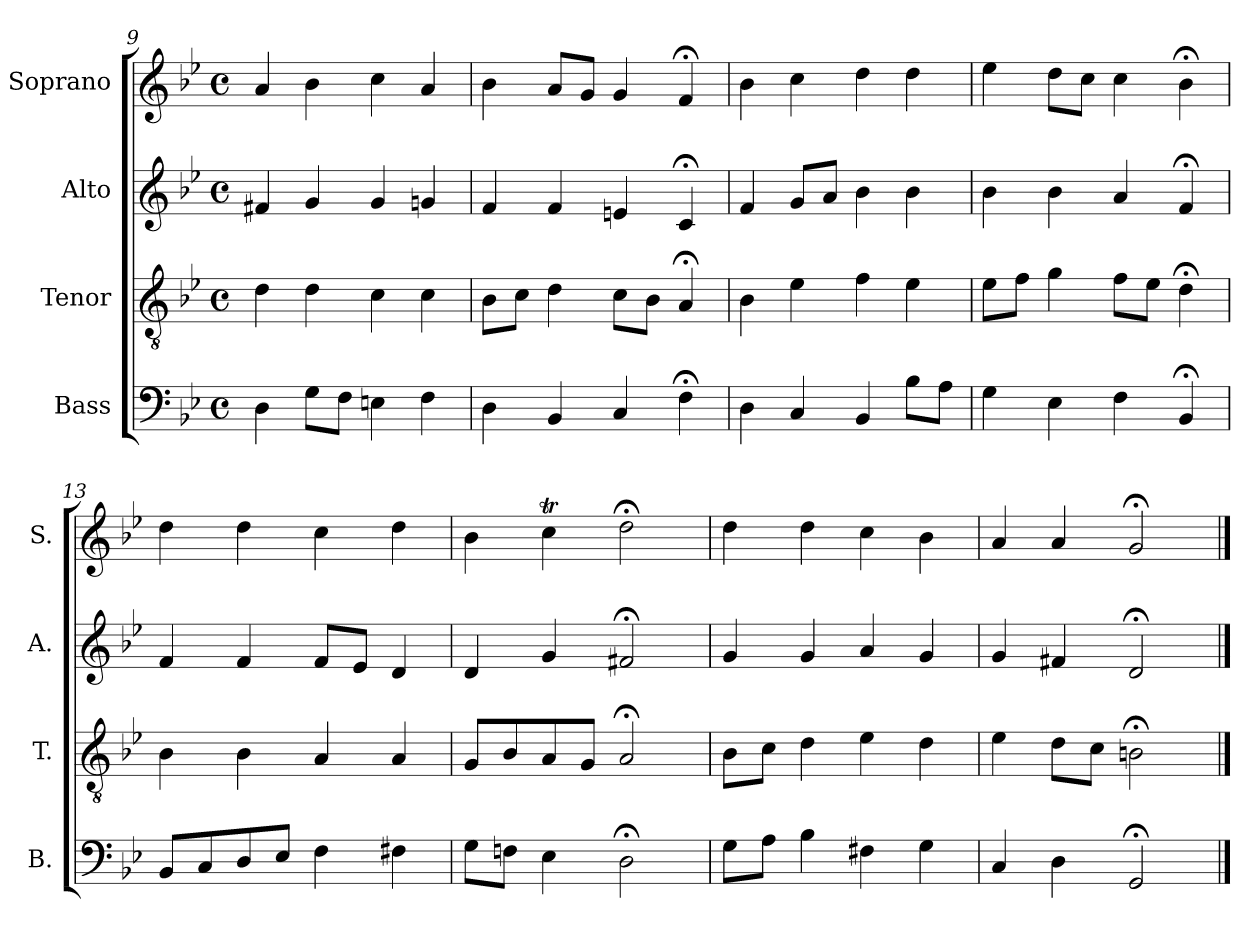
**kern	**kern	**kern	**kern
*part4	*part3	*part2	*part1
*staff4	*staff3	*staff2	*staff1
*I"Bass	*I"Tenor	*I"Alto	*I"Soprano
*I'B.	*I'T.	*I'A.	*I'S.
!!LO:LB:g=z
*clefF4	*clefGv2	*clefG2	*clefG2
*k[b-e-]	*k[b-e-]	*k[b-e-]	*k[b-e-]
*M4/4	*M4/4	*M4/4	*M4/4
*met(c)	*met(c)	*met(c)	*met(c)
=9	=9	=9	=9
4D\	4d\	4f#X/	4a/
8G\L	4d\	4g/	4b-\
8F\J	.	.	.
4En\	4c\	4g/	4cc\
4F\	4c\	4gn/	4a/
=10	=10	=10	=10
4D\	8B-\L	4f/	4b-\
.	8c\J	.	.
4BB-/	4d\	4f/	8a/L
.	.	.	8g/J
4C/	8c\L	4en/	4g/
.	8B-\J	.	.
4F;<\	4A;</	4c;</	4f;</
=11	=11	=11	=11
4D\	4B-\	4f/	4b-\
4C/	4e-\	8g/L	4cc\
.	.	8a/J	.
4BB-/	4f\	4b-\	4dd\
8B-\L	4e-\	4b-\	4dd\
8A\J	.	.	.
=12	=12	=12	=12
4G\	8e-\L	4b-\	4ee-\
.	8f\J	.	.
4E-\	4g\	4b-\	8dd\L
.	.	.	8cc\J
4F\	8f\L	4a/	4cc\
.	8e-\J	.	.
4BB-;</	4d;<\	4f;</	4b-;<\
!!LO:PB:g=z
=13	=13	=13	=13
8BB-/L	4B-\	4f/	4dd\
8C/	.	.	.
8D/	4B-\	4f/	4dd\
8E-/J	.	.	.
4F\	4A/	8f/L	4cc\
.	.	8e-/J	.
4F#X\	4A/	4d/	4dd\
=14	=14	=14	=14
8G\L	8G/L	4d/	4b-\
8Fn\J	8B-/	.	.
4E-\	8A/	4g/	4ccT\
.	8G/J	.	.
2D;<\	2A;</	2f#X;</	2dd;<\
=15	=15	=15	=15
8G\L	8B-\L	4g/	4dd\
8A\J	8c\J	.	.
4B-\	4d\	4g/	4dd\
4F#X\	4e-\	4a/	4cc\
4G\	4d\	4g/	4b-\
=16	=16	=16	=16
4C/	4e-\	4g/	4a/
4D\	8d\L	4f#X/	4a/
.	8c\J	.	.
2GG;</	2Bn;<\	2d;</	2g;</
==	==	==	==
*-	*-	*-	*-
